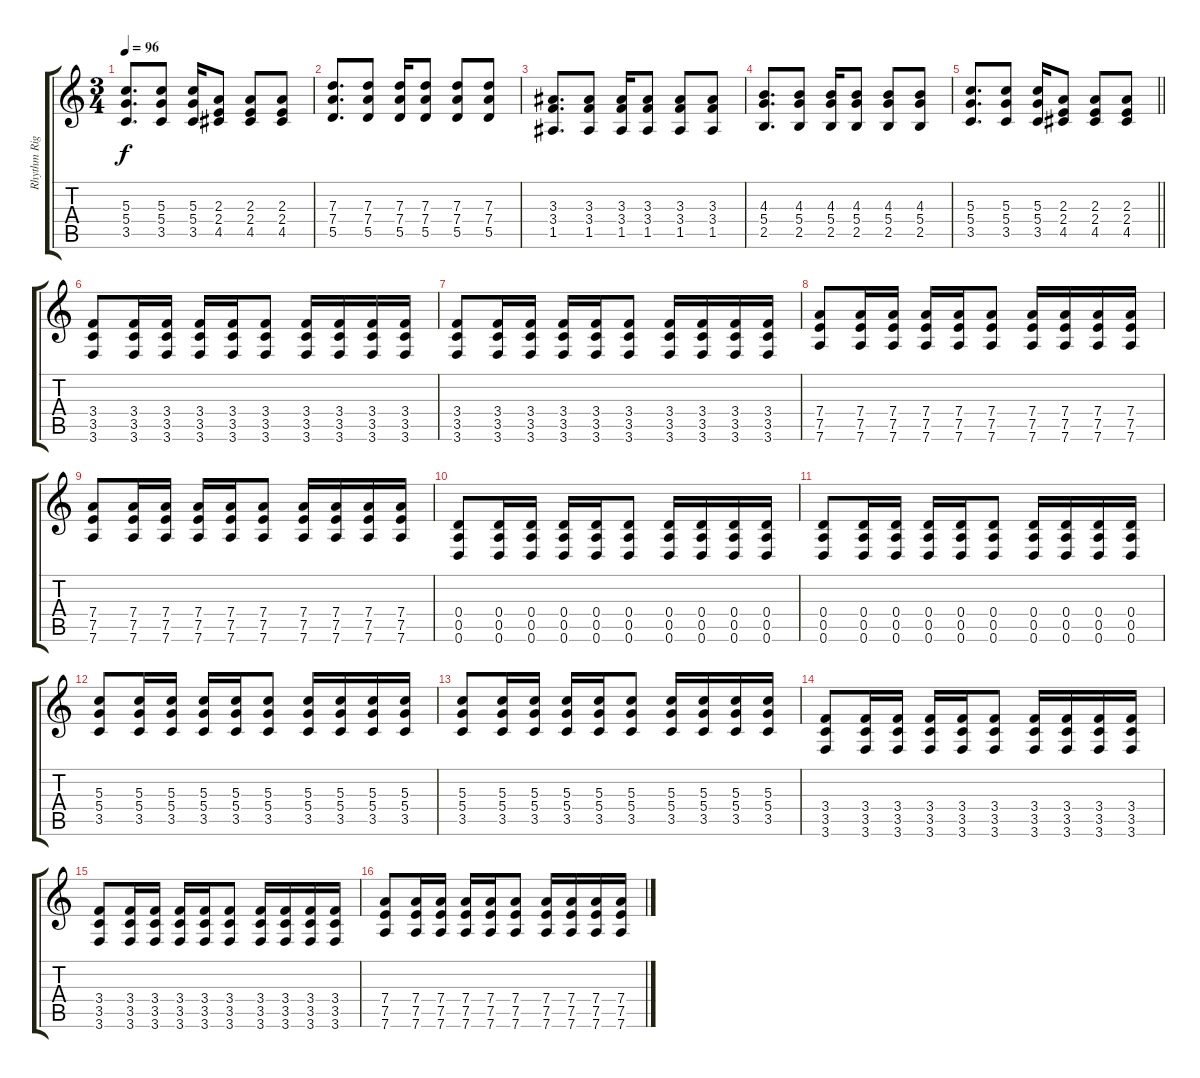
\track ("Rhythm Right" "Rhythm Rig") {instrument distortionguitar}
\staff {score tabs}
\tuning (E4 B3 G3 D3 A2 D2) {hide}
\ts (3 4)
\tempo 96
\clef g2
\ks c
(5.3 5.4 3.5).8{d dy f} (5.3 5.4 3.5).8 (5.3 5.4 3.5).16 (2.3 2.4 4.5).8 (2.3 2.4 4.5).8 (2.3 2.4 4.5).8 |
(7.3 7.4 5.5).8{d volume 11 balance 16} (7.3 7.4 5.5).8 (7.3 7.4 5.5).16 (7.3 7.4 5.5).8 (7.3 7.4 5.5).8 (7.3 7.4 5.5).8 |
(3.3 3.4 1.5).8{d} (3.3 3.4 1.5).8 (3.3 3.4 1.5).16 (3.3 3.4 1.5).8 (3.3 3.4 1.5).8 (3.3 3.4 1.5).8 |
(4.3 5.4 2.5).8{d} (4.3 5.4 2.5).8 (4.3 5.4 2.5).16 (4.3 5.4 2.5).8 (4.3 5.4 2.5).8 (4.3 5.4 2.5).8 |
\barLineRight lightlight
(5.3 5.4 3.5).8{d} (5.3 5.4 3.5).8 (5.3 5.4 3.5).16 (2.3 2.4 4.5).8 (2.3 2.4 4.5).8 (2.3 2.4 4.5).8 |
(3.4 3.5 3.6).8{volume 13} (3.4 3.5 3.6).16 (3.4 3.5 3.6).16 (3.4 3.5 3.6).16 (3.4 3.5 3.6).16 (3.4 3.5 3.6).8 (3.4 3.5 3.6).16 (3.4 3.5 3.6).16 (3.4 3.5 3.6).16 (3.4 3.5 3.6).16 |
(3.4 3.5 3.6).8 (3.4 3.5 3.6).16 (3.4 3.5 3.6).16 (3.4 3.5 3.6).16 (3.4 3.5 3.6).16 (3.4 3.5 3.6).8 (3.4 3.5 3.6).16 (3.4 3.5 3.6).16 (3.4 3.5 3.6).16 (3.4 3.5 3.6).16 |
(7.4 7.5 7.6).8 (7.4 7.5 7.6).16 (7.4 7.5 7.6).16 (7.4 7.5 7.6).16 (7.4 7.5 7.6).16 (7.4 7.5 7.6).8 (7.4 7.5 7.6).16 (7.4 7.5 7.6).16 (7.4 7.5 7.6).16 (7.4 7.5 7.6).16 |
(7.4 7.5 7.6).8 (7.4 7.5 7.6).16 (7.4 7.5 7.6).16 (7.4 7.5 7.6).16 (7.4 7.5 7.6).16 (7.4 7.5 7.6).8 (7.4 7.5 7.6).16 (7.4 7.5 7.6).16 (7.4 7.5 7.6).16 (7.4 7.5 7.6).16 |
(0.4 0.5 0.6).8 (0.4 0.5 0.6).16 (0.4 0.5 0.6).16 (0.4 0.5 0.6).16 (0.4 0.5 0.6).16 (0.4 0.5 0.6).8 (0.4 0.5 0.6).16 (0.4 0.5 0.6).16 (0.4 0.5 0.6).16 (0.4 0.5 0.6).16 |
(0.4 0.5 0.6).8 (0.4 0.5 0.6).16 (0.4 0.5 0.6).16 (0.4 0.5 0.6).16 (0.4 0.5 0.6).16 (0.4 0.5 0.6).8 (0.4 0.5 0.6).16 (0.4 0.5 0.6).16 (0.4 0.5 0.6).16 (0.4 0.5 0.6).16 |
(5.3 5.4 3.5).8 (5.3 5.4 3.5).16 (5.3 5.4 3.5).16 (5.3 5.4 3.5).16 (5.3 5.4 3.5).16 (5.3 5.4 3.5).8 (5.3 5.4 3.5).16 (5.3 5.4 3.5).16 (5.3 5.4 3.5).16 (5.3 5.4 3.5).16 |
(5.3 5.4 3.5).8 (5.3 5.4 3.5).16 (5.3 5.4 3.5).16 (5.3 5.4 3.5).16 (5.3 5.4 3.5).16 (5.3 5.4 3.5).8 (5.3 5.4 3.5).16 (5.3 5.4 3.5).16 (5.3 5.4 3.5).16 (5.3 5.4 3.5).16 |
(3.4 3.5 3.6).8 (3.4 3.5 3.6).16 (3.4 3.5 3.6).16 (3.4 3.5 3.6).16 (3.4 3.5 3.6).16 (3.4 3.5 3.6).8 (3.4 3.5 3.6).16 (3.4 3.5 3.6).16 (3.4 3.5 3.6).16 (3.4 3.5 3.6).16 |
(3.4 3.5 3.6).8 (3.4 3.5 3.6).16 (3.4 3.5 3.6).16 (3.4 3.5 3.6).16 (3.4 3.5 3.6).16 (3.4 3.5 3.6).8 (3.4 3.5 3.6).16 (3.4 3.5 3.6).16 (3.4 3.5 3.6).16 (3.4 3.5 3.6).16 |
(7.4 7.5 7.6).8 (7.4 7.5 7.6).16 (7.4 7.5 7.6).16 (7.4 7.5 7.6).16 (7.4 7.5 7.6).16 (7.4 7.5 7.6).8 (7.4 7.5 7.6).16 (7.4 7.5 7.6).16 (7.4 7.5 7.6).16 (7.4 7.5 7.6).16
